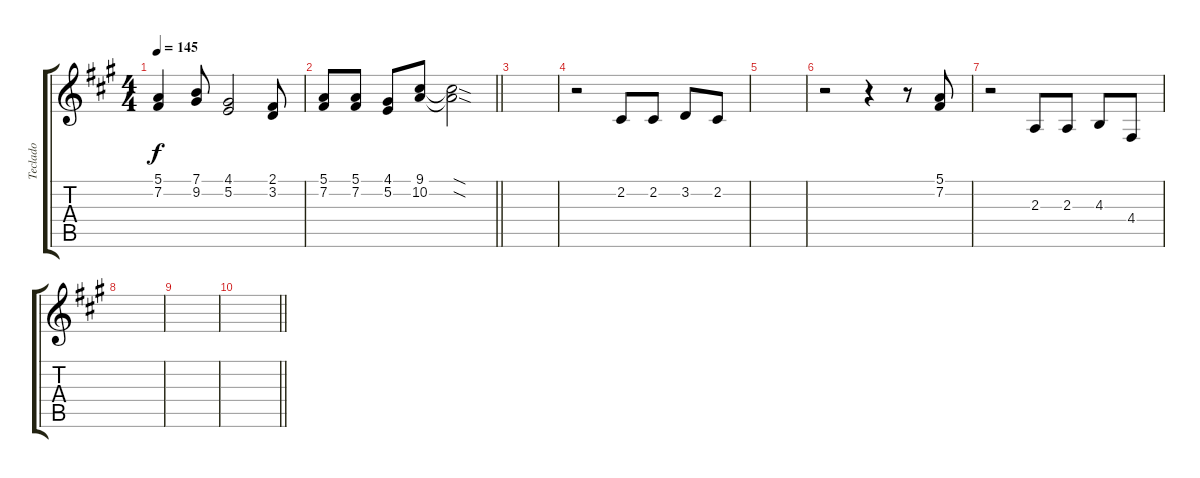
\track ("Teclado" "Teclado") {instrument lead2sawtooth}
\staff {score tabs}
\tuning (E4 B3 G3 D3 A2 E2) {hide}
\ts (4 4)
\tempo 145
\clef g2
\ks a
(5.1 7.2).4{dy f} (7.1 9.2).8 (4.1 5.2).2 (2.1 3.2).8 |
\barLineRight lightlight
(5.1 7.2).8 (5.1 7.2).8 (4.1 5.2).8 (9.1 10.2).8 (9.1{sod t} 10.2{sod t}).2 |
|
r.2 2.2.8{instrument lead2sawtooth} 2.2.8 3.2.8 2.2.8 |
|
r.2 r.4 r.8 (5.1 7.2).8 |
r.2 2.3.8 2.3.8 4.3.8 4.4.8 |
|
|
\barLineRight lightlight
